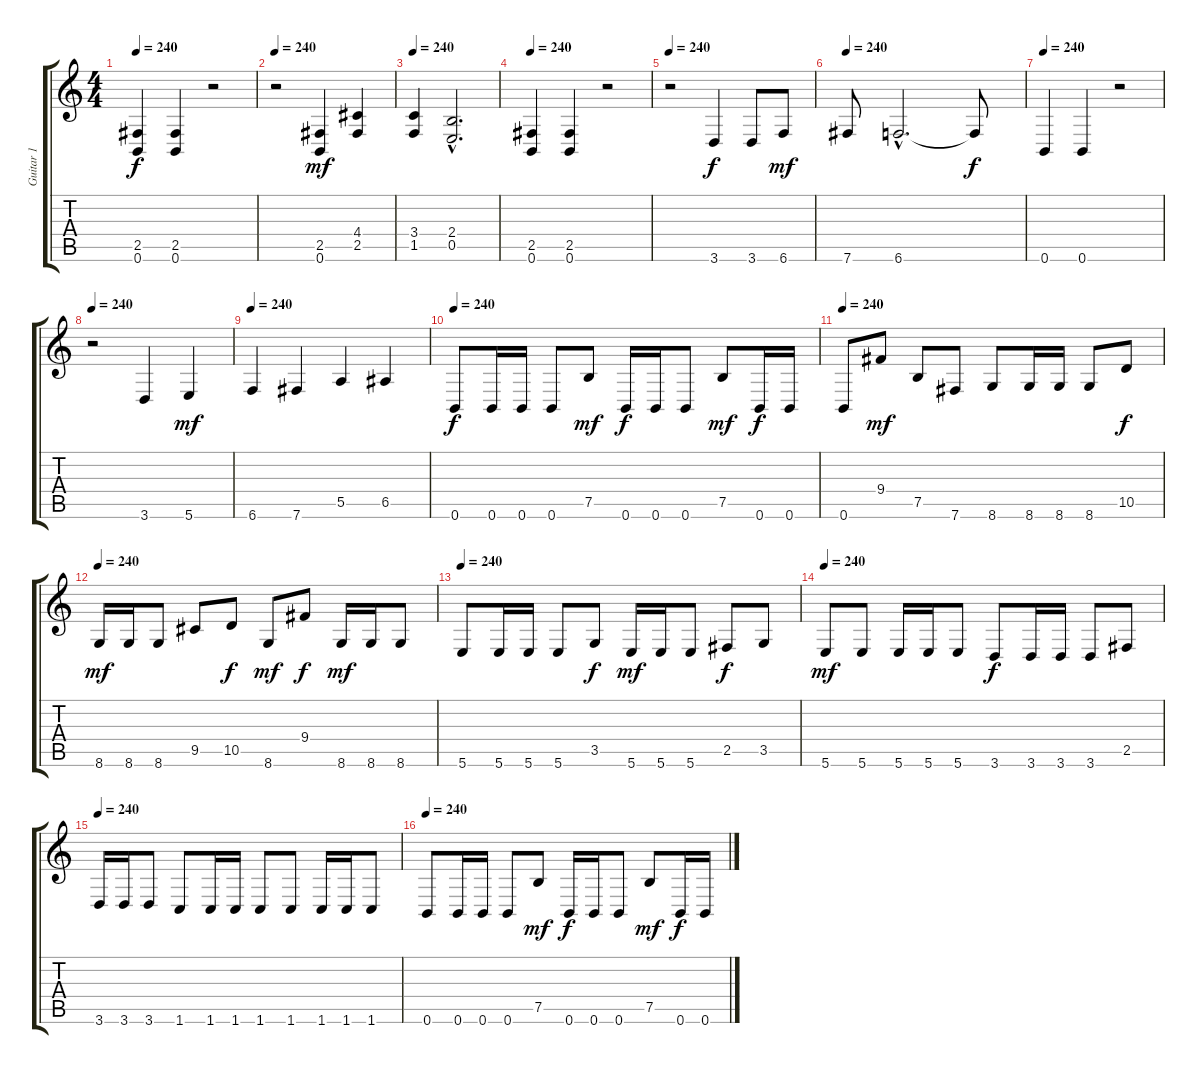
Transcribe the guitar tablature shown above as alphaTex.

\track ("Guitar 1" "Guitar 1") {instrument distortionguitar}
\staff {score tabs}
\tuning (B3 Gb3 D3 A2 E2 B1) {hide}
\ts (4 4)
\tempo 240
\clef g2
\ks c
(2.5 0.6).4{dy f} (2.5 0.6).4 r.2 |
\tempo 240
r.2 (2.5 0.6).4{dy mf} (4.4 2.5).4 |
\tempo 240
(3.4 1.5).4 (2.4{hac} 0.5{hac}).2{d} |
\tempo 240
(2.5 0.6).4 (2.5 0.6).4 r.2 |
\tempo 240
r.2 3.6.4{dy f} 3.6.8 6.6.8{dy mf} |
\tempo 240
7.6.8 6.6{hac}.2{d} 6.6{t}.8{dy f} |
\tempo 240
0.6.4 0.6.4 r.2 |
\tempo 240
r.2 3.6.4 5.6.4{dy mf} |
\tempo 240
6.6.4 7.6.4 5.5.4 6.5.4 |
\tempo 240
0.6.8{dy f} 0.6.16 0.6.16 0.6.8 7.5.8{dy mf} 0.6.16{dy f} 0.6.16 0.6.8 7.5.8{dy mf} 0.6.16{dy f} 0.6.16 |
\tempo 240
0.6.8 9.4.8{dy mf} 7.5.8 7.6.8 8.6.8 8.6.16 8.6.16 8.6.8 10.5.8{dy f} |
\tempo 240
8.6.16{dy mf} 8.6.16 8.6.8 9.5.8 10.5.8{dy f} 8.6.8{dy mf} 9.4.8{dy f} 8.6.16{dy mf} 8.6.16 8.6.8 |
\tempo 240
5.6.8 5.6.16 5.6.16 5.6.8 3.5.8{dy f} 5.6.16{dy mf} 5.6.16 5.6.8 2.5.8{dy f} 3.5.8 |
\tempo 240
5.6.8{dy mf} 5.6.8 5.6.16 5.6.16 5.6.8 3.6.8{dy f} 3.6.16 3.6.16 3.6.8 2.5.8 |
\tempo 240
3.6.16 3.6.16 3.6.8 1.6.8 1.6.16 1.6.16 1.6.8 1.6.8 1.6.16 1.6.16 1.6.8 |
\tempo 240
0.6.8 0.6.16 0.6.16 0.6.8 7.5.8{dy mf} 0.6.16{dy f} 0.6.16 0.6.8 7.5.8{dy mf} 0.6.16{dy f} 0.6.16
